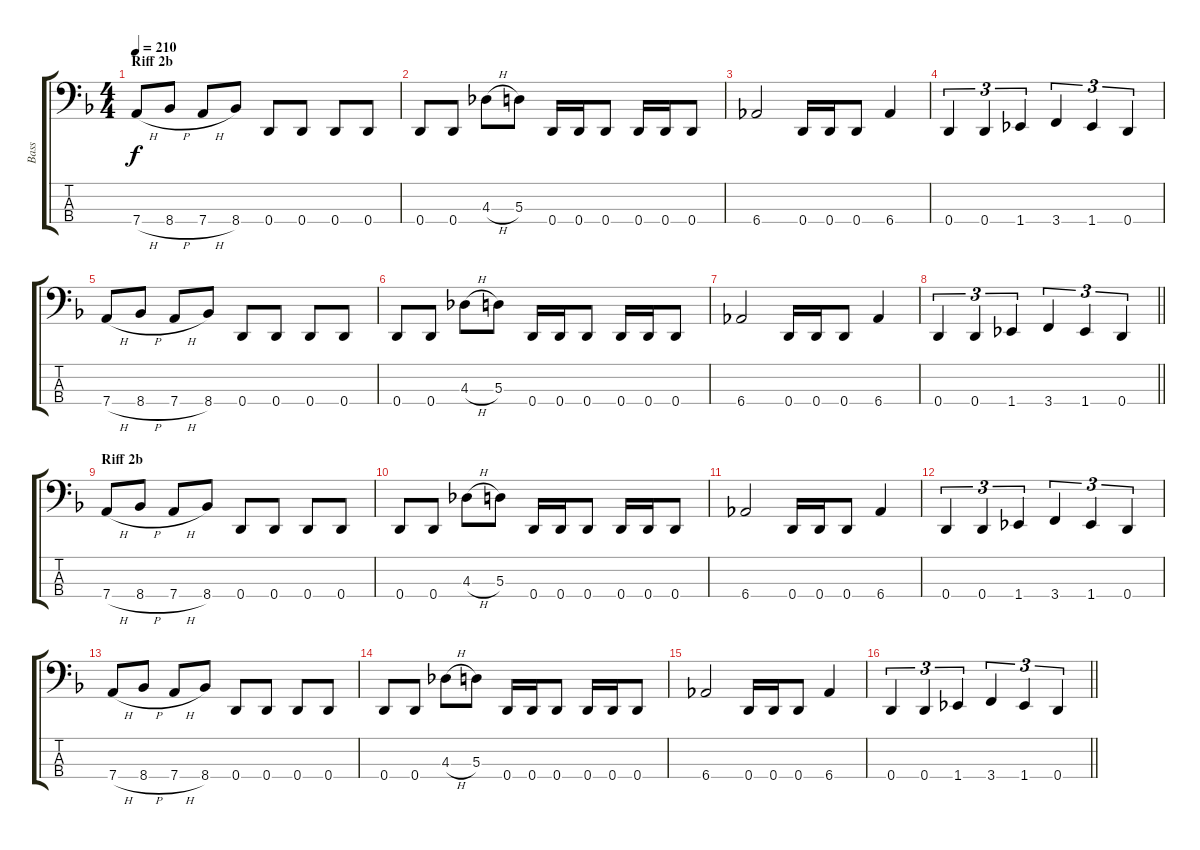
\track ("Bass" "Bass") {instrument electricbassfinger}
\staff {score tabs}
\tuning (G2 D2 A1 D1) {hide}
\ts (4 4)
\section ("" "Riff 2b")
\tempo 210
\clef f4
\ks dminor
7.4{h}.8{dy f} 8.4{h}.8 7.4{h}.8 8.4.8 0.4.8 0.4.8 0.4.8 0.4.8 |
0.4.8 0.4.8 4.3{h}.8 5.3.8 0.4.16 0.4.16 0.4.8 0.4.16 0.4.16 0.4.8 |
6.4.2 0.4.16 0.4.16 0.4.8 6.4.4 |
0.4.4{tu (3 2)} 0.4.4{tu (3 2)} 1.4.4{tu (3 2)} 3.4.4{tu (3 2)} 1.4.4{tu (3 2)} 0.4.4{tu (3 2)} |
7.4{h}.8 8.4{h}.8 7.4{h}.8 8.4.8 0.4.8 0.4.8 0.4.8 0.4.8 |
0.4.8 0.4.8 4.3{h}.8 5.3.8 0.4.16 0.4.16 0.4.8 0.4.16 0.4.16 0.4.8 |
6.4.2 0.4.16 0.4.16 0.4.8 6.4.4 |
\barLineRight lightlight
0.4.4{tu (3 2)} 0.4.4{tu (3 2)} 1.4.4{tu (3 2)} 3.4.4{tu (3 2)} 1.4.4{tu (3 2)} 0.4.4{tu (3 2)} |
\section ("" "Riff 2b")
7.4{h}.8 8.4{h}.8 7.4{h}.8 8.4.8 0.4.8 0.4.8 0.4.8 0.4.8 |
0.4.8 0.4.8 4.3{h}.8 5.3.8 0.4.16 0.4.16 0.4.8 0.4.16 0.4.16 0.4.8 |
6.4.2 0.4.16 0.4.16 0.4.8 6.4.4 |
0.4.4{tu (3 2)} 0.4.4{tu (3 2)} 1.4.4{tu (3 2)} 3.4.4{tu (3 2)} 1.4.4{tu (3 2)} 0.4.4{tu (3 2)} |
7.4{h}.8 8.4{h}.8 7.4{h}.8 8.4.8 0.4.8 0.4.8 0.4.8 0.4.8 |
0.4.8 0.4.8 4.3{h}.8 5.3.8 0.4.16 0.4.16 0.4.8 0.4.16 0.4.16 0.4.8 |
6.4.2 0.4.16 0.4.16 0.4.8 6.4.4 |
\barLineRight lightlight
0.4.4{tu (3 2)} 0.4.4{tu (3 2)} 1.4.4{tu (3 2)} 3.4.4{tu (3 2)} 1.4.4{tu (3 2)} 0.4.4{tu (3 2)}
